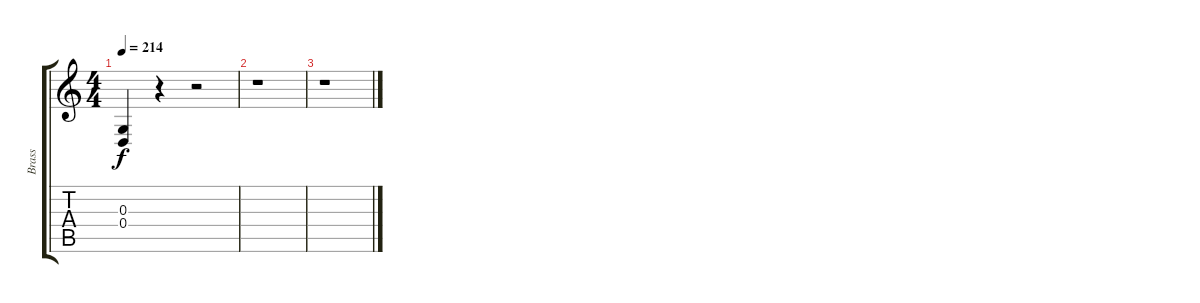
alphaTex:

\track ("Brass" "Brass") {instrument brasssection}
\staff {score tabs}
\tuning (E4 B3 G3 D3 A2 E2) {hide}
\ts (4 4)
\tempo 214
\clef g2
\ks c
(0.3{t} 0.4{t}).4{dy f} r.4 r.2 |
r.1 |
r.1
